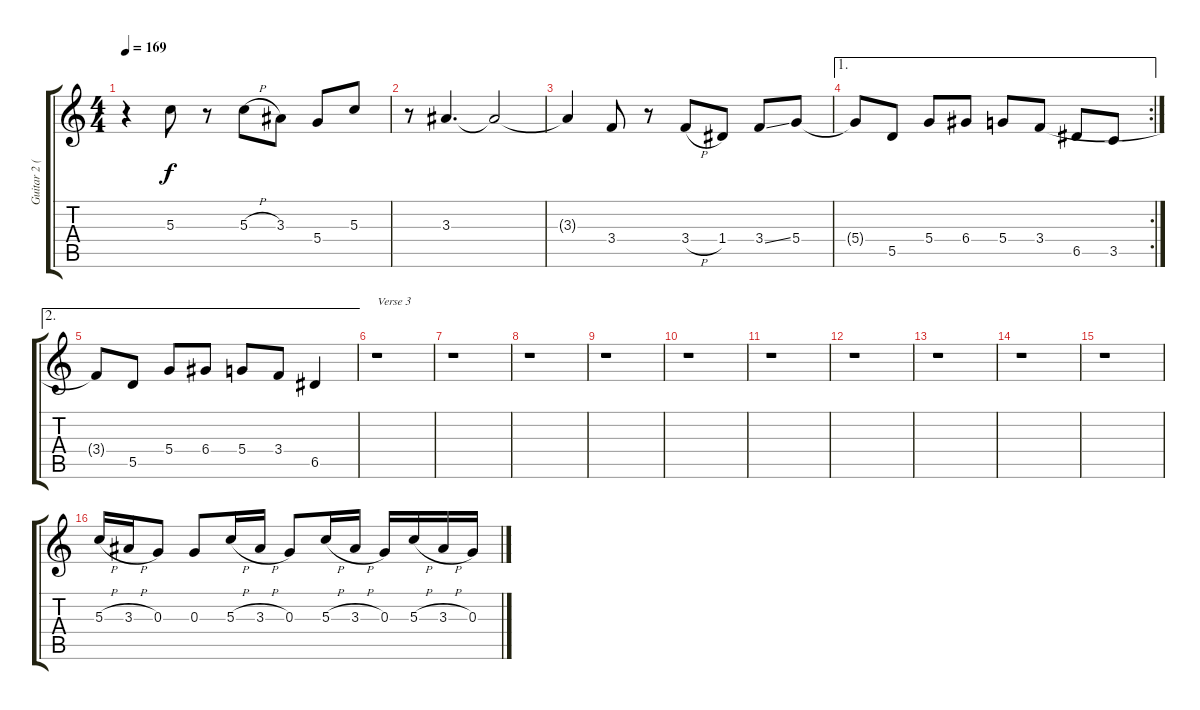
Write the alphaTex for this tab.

\track ("Guitar 2 (Solo + Fills)" "Guitar 2 (") {instrument distortionguitar}
\staff {score tabs}
\tuning (E4 B3 G3 D3 A2 E2) {hide}
\ts (4 4)
\tempo 169
\clef g2
\ks c
r.4{dy f} 5.3.8 r.8 5.3{h}.8 3.3.8 5.4.8 5.3.8 |
r.8 3.3.4{d} 3.3{t}.2 |
3.3{t}.4 3.4.8 r.8 3.4{h}.8 1.4.8 3.4{ss}.8 5.4.8 |
\ae 1
\rc 2
5.4{t}.8 5.5.8 5.4.8 6.4.8 5.4.8 3.4.8 6.5.8 3.5.8 |
\ae 2
3.4{t}.8 5.5.8 5.4.8 6.4.8 5.4.8 3.4.8 6.5.4 |
r.1{txt "Verse 3"} |
r.1 |
r.1 |
r.1 |
r.1 |
r.1 |
r.1 |
r.1 |
r.1 |
r.1 |
5.3{h}.16 3.3{h}.16 0.3.8 0.3.8 5.3{h}.16 3.3{h}.16 0.3.8 5.3{h}.16 3.3{h}.16 0.3.16 5.3{h}.16 3.3{h}.16 0.3.16
